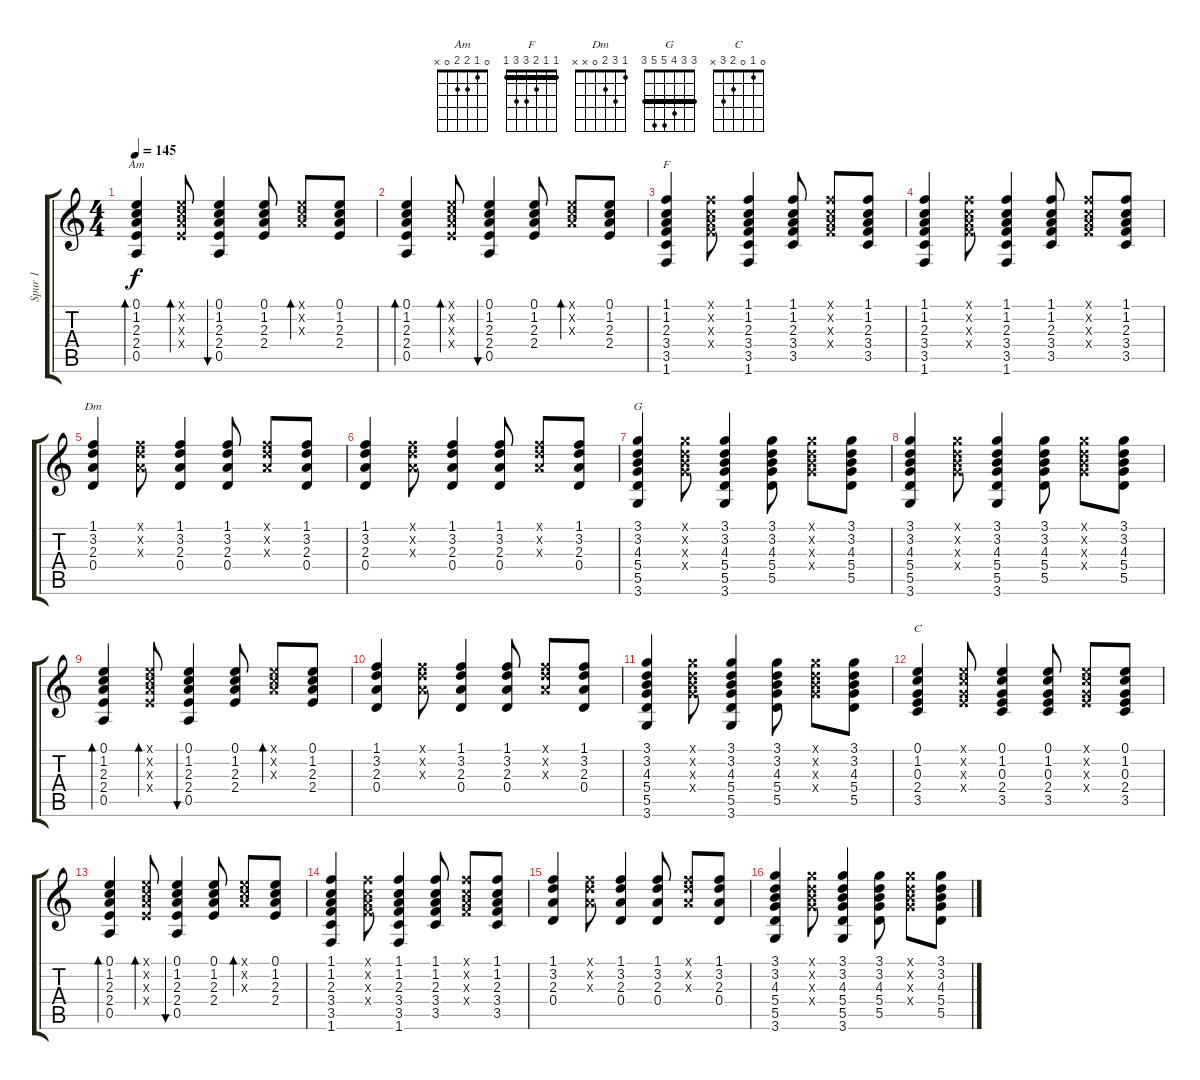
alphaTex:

\track ("Spur 1" "Spur 1") {instrument acousticguitarsteel}
\staff {score tabs}
\tuning (E4 B3 G3 D3 A2 E2) {hide}
\chord ("Am" 0 1 2 2 0 x)
\chord ("F" 1 1 2 3 3 1) {barre 1}
\chord ("Dm" 1 3 2 0 x x)
\chord ("G" 3 3 4 5 5 3) {barre 3}
\chord ("C" 0 1 0 2 3 x)
\ts (4 4)
\tempo 145
\clef g2
\ks c
(0.1 1.2 2.3 2.4 0.5).4{bd 60 ch "Am" dy f} (0.1{x} 1.2{x} 2.3{x} 2.4{x}).8{bd 60} (0.1 1.2 2.3 2.4 0.5).4{bu 60} (0.1 1.2 2.3 2.4).8 (0.1{x} 1.2{x} 2.3{x}).8{bd 60} (0.1 1.2 2.3 2.4).8 |
(0.1 1.2 2.3 2.4 0.5).4{bd 60} (0.1{x} 1.2{x} 2.3{x} 2.4{x}).8{bd 60} (0.1 1.2 2.3 2.4 0.5).4{bu 60} (0.1 1.2 2.3 2.4).8 (0.1{x} 1.2{x} 2.3{x}).8{bd 60} (0.1 1.2 2.3 2.4).8 |
(1.1 1.2 2.3 3.4 3.5 1.6).4{ch "F"} (1.1{x} 1.2{x} 2.3{x} 3.4{x}).8 (1.1 1.2 2.3 3.4 3.5 1.6).4 (1.1 1.2 2.3 3.4 3.5).8 (1.1{x} 1.2{x} 2.3{x} 3.4{x}).8 (1.1 1.2 2.3 3.4 3.5).8 |
(1.1 1.2 2.3 3.4 3.5 1.6).4 (1.1{x} 1.2{x} 2.3{x} 3.4{x}).8 (1.1 1.2 2.3 3.4 3.5 1.6).4 (1.1 1.2 2.3 3.4 3.5).8 (1.1{x} 1.2{x} 2.3{x} 3.4{x}).8 (1.1 1.2 2.3 3.4 3.5).8 |
(1.1 3.2 2.3 0.4).4{ch "Dm"} (1.1{x} 3.2{x} 2.3{x}).8 (1.1 3.2 2.3 0.4).4 (1.1 3.2 2.3 0.4).8 (1.1{x} 3.2{x} 2.3{x}).8 (1.1 3.2 2.3 0.4).8 |
(1.1 3.2 2.3 0.4).4 (1.1{x} 3.2{x} 2.3{x}).8 (1.1 3.2 2.3 0.4).4 (1.1 3.2 2.3 0.4).8 (1.1{x} 3.2{x} 2.3{x}).8 (1.1 3.2 2.3 0.4).8 |
(3.1 3.2 4.3 5.4 5.5 3.6).4{ch "G"} (3.1{x} 3.2{x} 4.3{x} 5.4{x}).8 (3.1 3.2 4.3 5.4 5.5 3.6).4 (3.1 3.2 4.3 5.4 5.5).8 (3.1{x} 3.2{x} 4.3{x} 5.4{x}).8 (3.1 3.2 4.3 5.4 5.5).8 |
(3.1 3.2 4.3 5.4 5.5 3.6).4 (3.1{x} 3.2{x} 4.3{x} 5.4{x}).8 (3.1 3.2 4.3 5.4 5.5 3.6).4 (3.1 3.2 4.3 5.4 5.5).8 (3.1{x} 3.2{x} 4.3{x} 5.4{x}).8 (3.1 3.2 4.3 5.4 5.5).8 |
(0.1 1.2 2.3 2.4 0.5).4{bd 60} (0.1{x} 1.2{x} 2.3{x} 2.4{x}).8{bd 60} (0.1 1.2 2.3 2.4 0.5).4{bu 60} (0.1 1.2 2.3 2.4).8 (0.1{x} 1.2{x} 2.3{x}).8{bd 60} (0.1 1.2 2.3 2.4).8 |
(1.1 3.2 2.3 0.4).4 (1.1{x} 3.2{x} 2.3{x}).8 (1.1 3.2 2.3 0.4).4 (1.1 3.2 2.3 0.4).8 (1.1{x} 3.2{x} 2.3{x}).8 (1.1 3.2 2.3 0.4).8 |
(3.1 3.2 4.3 5.4 5.5 3.6).4 (3.1{x} 3.2{x} 4.3{x} 5.4{x}).8 (3.1 3.2 4.3 5.4 5.5 3.6).4 (3.1 3.2 4.3 5.4 5.5).8 (3.1{x} 3.2{x} 4.3{x} 5.4{x}).8 (3.1 3.2 4.3 5.4 5.5).8 |
(0.1 1.2 0.3 2.4 3.5).4{ch "C"} (0.1{x} 1.2{x} 0.3{x} 2.4{x}).8 (0.1 1.2 0.3 2.4 3.5).4 (0.1 1.2 0.3 2.4 3.5).8 (0.1{x} 1.2{x} 0.3{x} 2.4{x}).8 (0.1 1.2 0.3 2.4 3.5).8 |
(0.1 1.2 2.3 2.4 0.5).4{bd 60} (0.1{x} 1.2{x} 2.3{x} 2.4{x}).8{bd 60} (0.1 1.2 2.3 2.4 0.5).4{bu 60} (0.1 1.2 2.3 2.4).8 (0.1{x} 1.2{x} 2.3{x}).8{bd 60} (0.1 1.2 2.3 2.4).8 |
(1.1 1.2 2.3 3.4 3.5 1.6).4 (1.1{x} 1.2{x} 2.3{x} 3.4{x}).8 (1.1 1.2 2.3 3.4 3.5 1.6).4 (1.1 1.2 2.3 3.4 3.5).8 (1.1{x} 1.2{x} 2.3{x} 3.4{x}).8 (1.1 1.2 2.3 3.4 3.5).8 |
(1.1 3.2 2.3 0.4).4 (1.1{x} 3.2{x} 2.3{x}).8 (1.1 3.2 2.3 0.4).4 (1.1 3.2 2.3 0.4).8 (1.1{x} 3.2{x} 2.3{x}).8 (1.1 3.2 2.3 0.4).8 |
(3.1 3.2 4.3 5.4 5.5 3.6).4 (3.1{x} 3.2{x} 4.3{x} 5.4{x}).8 (3.1 3.2 4.3 5.4 5.5 3.6).4 (3.1 3.2 4.3 5.4 5.5).8 (3.1{x} 3.2{x} 4.3{x} 5.4{x}).8 (3.1 3.2 4.3 5.4 5.5).8
